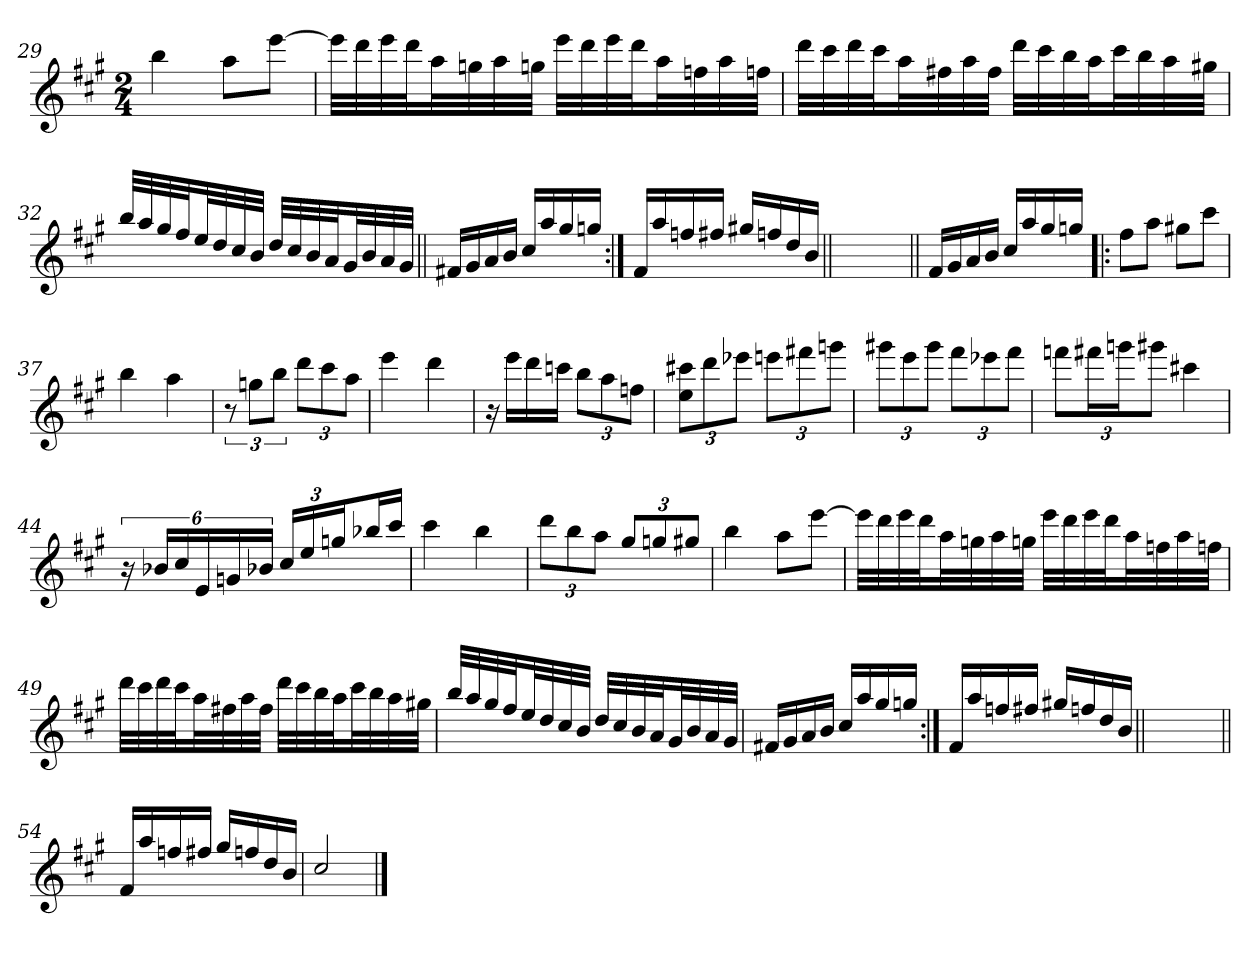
**kern
*part1
*staff1
!!LO:LB:g=z
*clefG2
*k[f#c#g#]
*A:
*M2/4
=29
4bb\
8aa\L
[>8eee\J
=30
32eee\LLL]
32ddd\
32eee\
32ddd\J
32aa\L
32ggn\
32aa\
32ggn\JJJ
32eee\LLL
32ddd\
32eee\
32ddd\J
32aa\L
32ffn\
32aa\
32ffn\JJJ
=31
32ddd\LLL
32ccc#\
32ddd\
32ccc#\J
32aa\L
32ff#X\
32aa\
32ff#\JJJ
32ddd\LLL
32ccc#\
32bb\
32aa\J
32ccc#\L
32bb\
32aa\
32gg#X\JJJ
!!LO:LB:g=z
=32
32bb/LLL
32aa/
32gg#/
32ff#/J
32ee/L
32dd/
32cc#/
32b/JJJ
32dd/LLL
32cc#/
32b/
32a/J
32g#/L
32b/
32a/
32g#/JJJ
=33||
16f#X/LL
16g#/
16a/
16b/JJ
16cc#/LL
16aa/
16gg#/
16ggn/JJ
=34:|!
16f#/LL
16aa/
16ffn/
16ff#X/JJ
16gg#X/LL
16ffn/
16dd/
16b/JJ
=34X341||
2ryy
!!LO:PB:g=z
=35||
16f#/LL
16g#/
16a/
16b/JJ
16cc#/LL
16aa/
16gg#/
16ggn/JJ
=36!|:
8ff#\L
8aa\J
8gg#X\L
8ccc#\J
=37
4bb\
4aa\
=38
12r
12ggn\L
12bb\J
12ddd\L
12ccc#\
12aa\J
=39
4eee\
4ddd\
!!LO:LB:g=z
=40
16r
16eee\LL
16ddd\
16cccn\JJ
12bb\L
12aa\
12ffn\J
=41
12ee\ 12ccc#X\L
12ddd\
12eee-X\J
12eeen\L
12fff#X\
12gggn\J
=42
12ggg#X\L
12eee\
12ggg#\J
12fff#\L
12eee-X\
12fff#\J
=43
12fffn\L
24fff#X\L
24gggn\J
12ggg#X\J
4ccc#X\
!!LO:LB:g=z
=44
24r
24b-X/LL
24cc#/
24e/
24gn/
24b-X/JJ
24cc#/LL
24ee/
24ggn/J
16bb-X/L
16ccc#/JJ
=45
4ccc#\
4bb\
=46
12ddd\L
12bb\
12aa\J
12gg#/L
12ggn/
12gg#X/J
=47
4bb\
8aa\L
[>8eee\J
!!LO:LB:g=z
=48
32eee\LLL]
32ddd\
32eee\
32ddd\J
32aa\L
32ggn\
32aa\
32ggn\JJJ
32eee\LLL
32ddd\
32eee\
32ddd\J
32aa\L
32ffn\
32aa\
32ffn\JJJ
=49
32ddd\LLL
32ccc#\
32ddd\
32ccc#\J
32aa\L
32ff#X\
32aa\
32ff#\JJJ
32ddd\LLL
32ccc#\
32bb\
32aa\J
32ccc#\L
32bb\
32aa\
32gg#X\JJJ
=50
32bb/LLL
32aa/
32gg#/
32ff#/J
32ee/L
32dd/
32cc#/
32b/JJJ
32dd/LLL
32cc#/
32b/
32a/J
32g#/L
32b/
32a/
32g#/JJJ
!!LO:LB:g=z
=51
16f#X/LL
16g#/
16a/
16b/JJ
16cc#/LL
16aa/
16gg#/
16ggn/JJ
=52:|!
16f#/LL
16aa/
16ffn/
16ff#X/JJ
16gg#X/LL
16ffn/
16dd/
16b/JJ
=53||
2ryy
=54||
16f#/LL
16aa/
16ffn/
16ff#X/JJ
16gg#/LL
16ffn/
16dd/
16b/JJ
=55
2cc#/
==
*-
